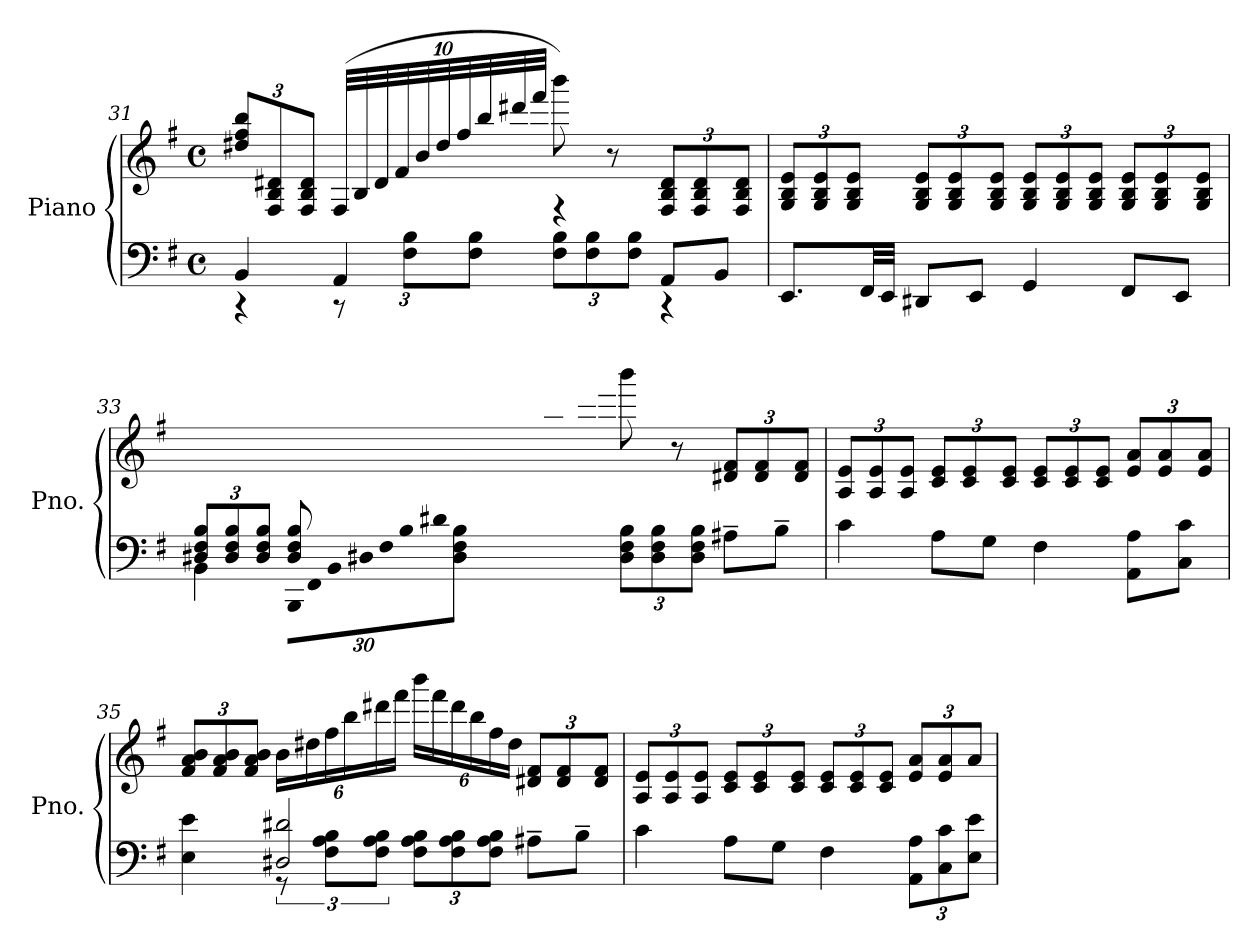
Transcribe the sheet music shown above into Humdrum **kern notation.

**kern	**kern
*part1	*part1
*staff2	*staff1
*I"Piano	*
*I'Pno.	*
*clefF4	*clefG2
*k[f#]	*k[f#]
*M4/4	*M4/4
*met(c)	*met(c)
=31	=31
*^	*
*	*	*Xbrackettup
4BB/	4r	12dd#X/ 12ff#/ 12bb/L
.	.	12F#/ 12B/ 12d#X/
.	.	(<12F#/ 12B/ 12d#/J
*	*Xbrackettup	*
4AA/	12r	(40F#/LLL
.	.	40B/
.	.	40d#/
.	.	40f#/
.	12F#\ 12B\L)	.
.	.	40b/
.	.	40dd#/
.	.	40ff#/
.	12F#\ 12B\J	.
.	.	40bb/
.	.	40ddd#X/
.	.	40fff#/JJJ
*	*brackettup	*
4r	12F#\ 12B\L	8bbb\)
.	12F#\ 12B\	.
.	.	8r
.	12F#\ 12B\J	.
8AA/L	4r	12F#/ 12B/ 12d#/L
.	.	12F#/ 12B/ 12d#/
8BB/J	.	.
.	.	12F#/ 12B/ 12d#/J
*v	*v	*
=32	=32
8.EE/L	12G/ 12B/ 12e/L
.	12G/ 12B/ 12e/
.	12G/ 12B/ 12e/J
32FF#/LL	.
32EE/JJJ	.
8DD#X/L	12G/ 12B/ 12e/L
.	12G/ 12B/ 12e/
8EE/J	.
.	12G/ 12B/ 12e/J
4GG/	12G/ 12B/ 12e/L
.	12G/ 12B/ 12e/
.	12G/ 12B/ 12e/J
8FF#/L	12G/ 12B/ 12e/L
.	12G/ 12B/ 12e/
8EE/J	.
.	12G/ 12B/ 12e/J
=33	=33
*Xbrackettup	*
*^	*
12D#X/ 12F#/ 12B/L	4BB\	4.ryy
12D#/ 12F#/ 12B/	.	.
12D#/ 12F#/ 12B/J	.	.
!	!LO:N:vis=32	!
8D#/ 8F#/ 8B/L	960%17BBB\LLL	.
!	!LO:N:vis=32	!
.	960%17FF#\	.
!	!LO:N:vis=32	!
.	960%17BB\	.
!	!LO:N:vis=32	!
.	960%17D#X\	.
!	!LO:N:vis=32	!
.	960%17F#\	.
!	!LO:N:vis=32	!
.	960%17B\	.
!	!LO:N:vis=32	!
.	960%17d#X\JJ	.
.	8D#\ 8F#\ 8B\J	.
!	!	!LO:N:vis=32
960%599ryy	.	960%17f#/LL
!	!	!LO:N:vis=32
.	.	960%17b/
!	!	!LO:N:vis=32
.	.	960%17dd#X/
!	!	!LO:N:vis=32
.	.	960%17ff#/
!	!	!LO:N:vis=32
.	.	960%17bb/
!	!	!LO:N:vis=32
.	.	960%17ddd#X/
!	!	!LO:N:vis=32
.	.	960%17fff#/JJJ
.	12D#\ 12F#\ 12B\L	(8bbb\
.	12D#\ 12F#\ 12B\	.
.	.	8r
.	12D#\ 12F#\ 12B\J	.
.	8A#X~\L	12d#X/ 12f#/L
.	.	12d#/ 12f#/
.	8B~\J	.
.	.	12d#/ 12f#/J
*v	*v	*
=34	=34
4c\	12A/ 12e/L
.	12A/ 12e/
.	12A/ 12e/J
8A\L	12c/ 12e/L
.	12c/ 12e/
8G\J	.
.	12c/ 12e/J
4F#\	12c/ 12e/L
.	12c/ 12e/
.	12c/ 12e/J
8AA\ 8A\L	12e/ 12a/L
.	12e/ 12a/
8C\ 8c\J	.
.	12e/ 12a/J
=35	=35
*^	*
4E\ 4e\	4ryy	12f#/ 12a/ 12b/L
.	.	12f#/ 12a/ 12b/
.	.	12f#/ 12a/ 12b/J
*	*brackettup	*
2D#X/ 2d#X/	12r	24b\LL
.	.	24dd#X\
.	12F#\ 12A\ 12B\L	24ff#\
.	.	24bb\
.	12F#\ 12A\ 12B\J	24ddd#X\
.	.	24fff#\JJ
*	*Xbrackettup	*
.	12F#\ 12A\ 12B\L	24bbb\LL
.	.	24fff#\
.	12F#\ 12A\ 12B\	24ddd#\
.	.	24bb\
.	12F#\ 12A\ 12B\J	24ff#\
.	.	24dd#\JJ
8A#X~\L	4ryy	12d#X/ 12f#/L
.	.	12d#/ 12f#/
8B~\J	.	.
.	.	12d#/ 12f#/J
*v	*v	*
=36	=36
4c\	12A/ 12e/L
.	12A/ 12e/
.	12A/ 12e/J
8A\L	12c/ 12e/L
.	12c/ 12e/
8G\J	.
.	12c/ 12e/J
4F#\	12c/ 12e/L
.	12c/ 12e/
.	12c/ 12e/J
12AA\ 12A\L	12e/ 12a/L
12C\ 12c\	12e/ 12a/
12E\ 12e\J	12a/J
=	=
*-	*-
